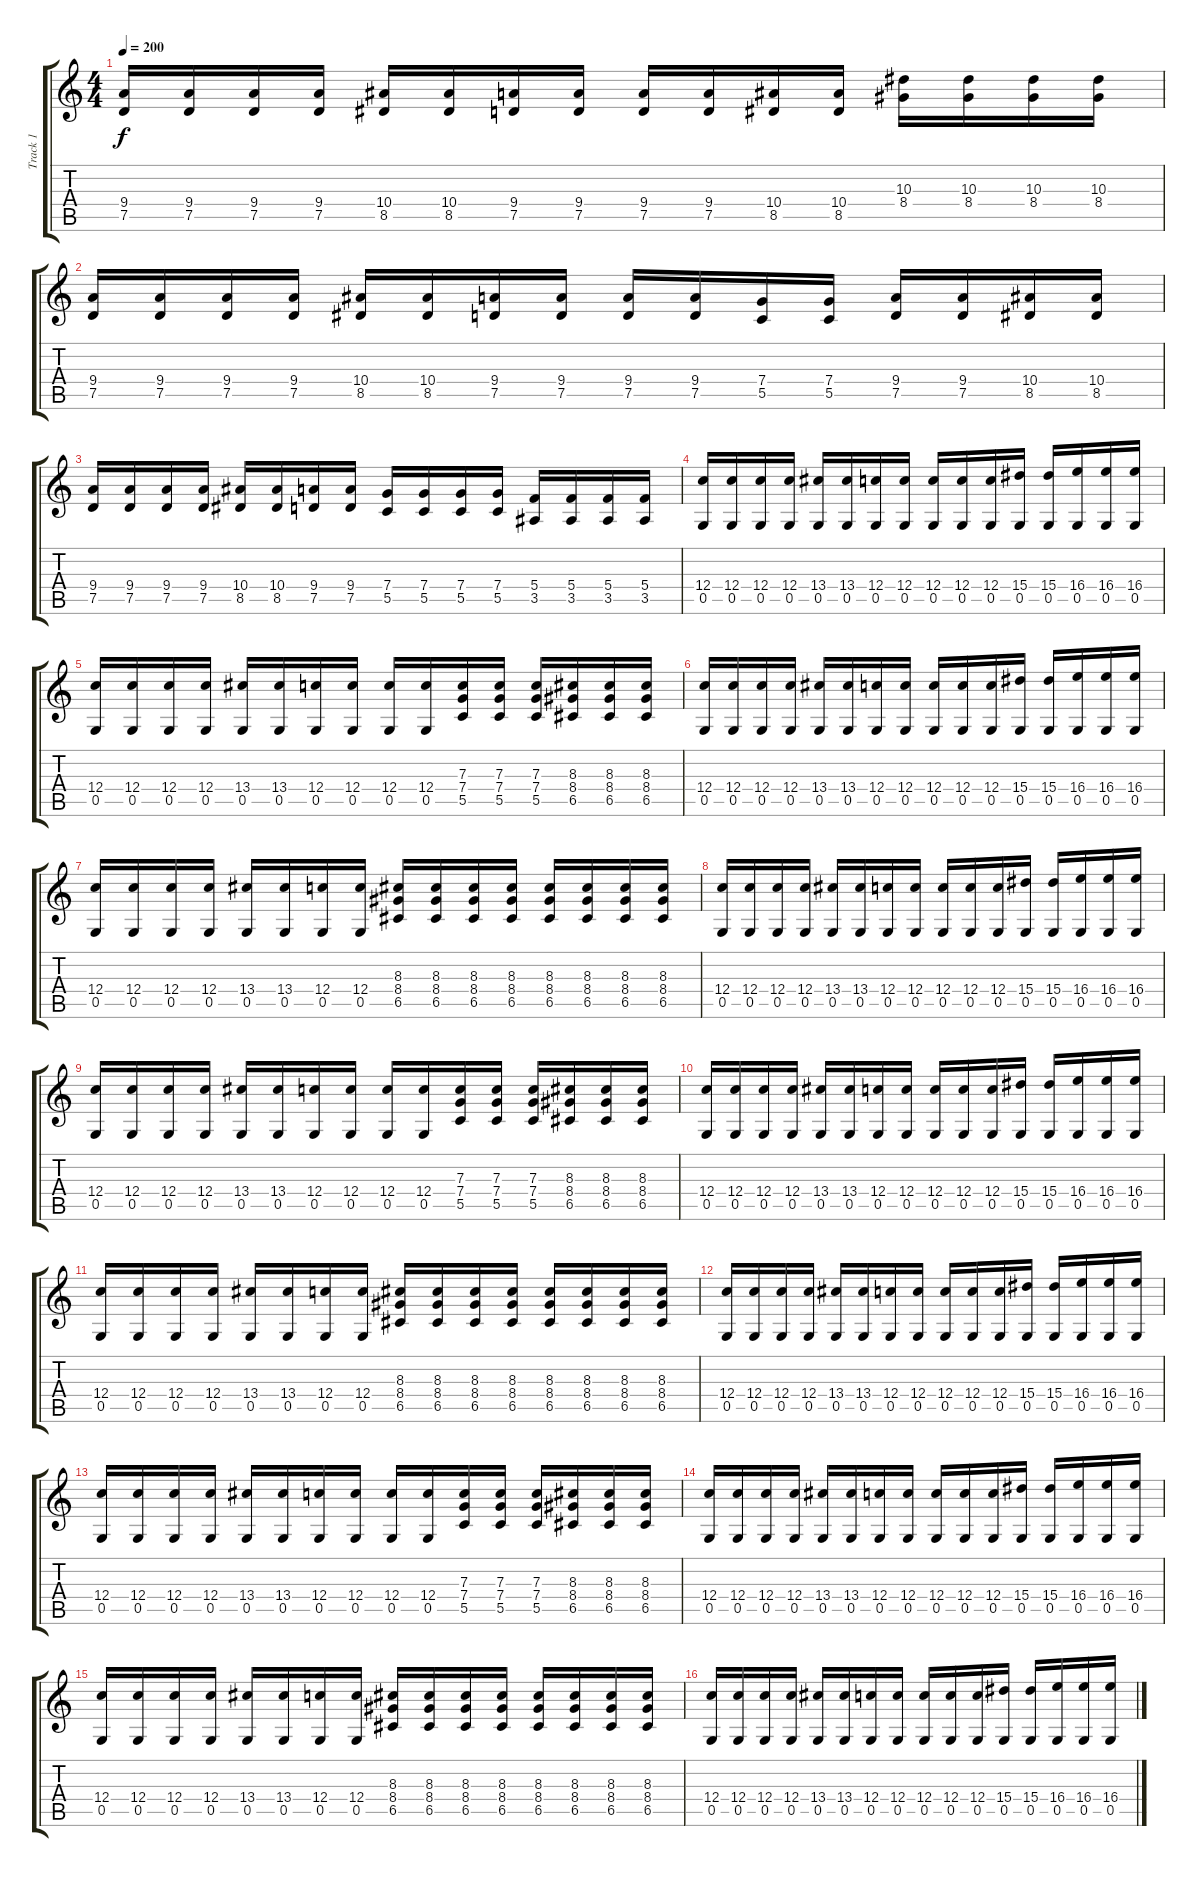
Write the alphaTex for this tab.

\track ("Track 1" "Track 1") {instrument distortionguitar}
\staff {score tabs}
\tuning (D4 A3 F3 C3 G2 D2) {hide}
\ts (4 4)
\tempo 200
\clef g2
\ks c
(9.4 7.5).16{dy f} (9.4 7.5).16 (9.4 7.5).16 (9.4 7.5).16 (10.4 8.5).16 (10.4 8.5).16 (9.4 7.5).16 (9.4 7.5).16 (9.4 7.5).16 (9.4 7.5).16 (10.4 8.5).16 (10.4 8.5).16 (10.3 8.4).16 (10.3 8.4).16 (10.3 8.4).16 (10.3 8.4).16 |
(9.4 7.5).16 (9.4 7.5).16 (9.4 7.5).16 (9.4 7.5).16 (10.4 8.5).16 (10.4 8.5).16 (9.4 7.5).16 (9.4 7.5).16 (9.4 7.5).16 (9.4 7.5).16 (7.4 5.5).16 (7.4 5.5).16 (9.4 7.5).16 (9.4 7.5).16 (10.4 8.5).16 (10.4 8.5).16 |
(9.4 7.5).16 (9.4 7.5).16 (9.4 7.5).16 (9.4 7.5).16 (10.4 8.5).16 (10.4 8.5).16 (9.4 7.5).16 (9.4 7.5).16 (7.4 5.5).16 (7.4 5.5).16 (7.4 5.5).16 (7.4 5.5).16 (5.4 3.5).16 (5.4 3.5).16 (5.4 3.5).16 (5.4 3.5).16 |
(12.4 0.5).16 (12.4 0.5).16 (12.4 0.5).16 (12.4 0.5).16 (13.4 0.5).16 (13.4 0.5).16 (12.4 0.5).16 (12.4 0.5).16 (12.4 0.5).16 (12.4 0.5).16 (12.4 0.5).16 (15.4 0.5).16 (15.4 0.5).16 (16.4 0.5).16 (16.4 0.5).16 (16.4 0.5).16 |
(12.4 0.5).16 (12.4 0.5).16 (12.4 0.5).16 (12.4 0.5).16 (13.4 0.5).16 (13.4 0.5).16 (12.4 0.5).16 (12.4 0.5).16 (12.4 0.5).16 (12.4 0.5).16 (7.3 7.4 5.5).16 (7.3 7.4 5.5).16 (7.3 7.4 5.5).16 (8.3 8.4 6.5).16 (8.3 8.4 6.5).16 (8.3 8.4 6.5).16 |
(12.4 0.5).16 (12.4 0.5).16 (12.4 0.5).16 (12.4 0.5).16 (13.4 0.5).16 (13.4 0.5).16 (12.4 0.5).16 (12.4 0.5).16 (12.4 0.5).16 (12.4 0.5).16 (12.4 0.5).16 (15.4 0.5).16 (15.4 0.5).16 (16.4 0.5).16 (16.4 0.5).16 (16.4 0.5).16 |
(12.4 0.5).16 (12.4 0.5).16 (12.4 0.5).16 (12.4 0.5).16 (13.4 0.5).16 (13.4 0.5).16 (12.4 0.5).16 (12.4 0.5).16 (8.3 8.4 6.5).16 (8.3 8.4 6.5).16 (8.3 8.4 6.5).16 (8.3 8.4 6.5).16 (8.3 8.4 6.5).16 (8.3 8.4 6.5).16 (8.3 8.4 6.5).16 (8.3 8.4 6.5).16 |
(12.4 0.5).16 (12.4 0.5).16 (12.4 0.5).16 (12.4 0.5).16 (13.4 0.5).16 (13.4 0.5).16 (12.4 0.5).16 (12.4 0.5).16 (12.4 0.5).16 (12.4 0.5).16 (12.4 0.5).16 (15.4 0.5).16 (15.4 0.5).16 (16.4 0.5).16 (16.4 0.5).16 (16.4 0.5).16 |
(12.4 0.5).16 (12.4 0.5).16 (12.4 0.5).16 (12.4 0.5).16 (13.4 0.5).16 (13.4 0.5).16 (12.4 0.5).16 (12.4 0.5).16 (12.4 0.5).16 (12.4 0.5).16 (7.3 7.4 5.5).16 (7.3 7.4 5.5).16 (7.3 7.4 5.5).16 (8.3 8.4 6.5).16 (8.3 8.4 6.5).16 (8.3 8.4 6.5).16 |
(12.4 0.5).16 (12.4 0.5).16 (12.4 0.5).16 (12.4 0.5).16 (13.4 0.5).16 (13.4 0.5).16 (12.4 0.5).16 (12.4 0.5).16 (12.4 0.5).16 (12.4 0.5).16 (12.4 0.5).16 (15.4 0.5).16 (15.4 0.5).16 (16.4 0.5).16 (16.4 0.5).16 (16.4 0.5).16 |
(12.4 0.5).16 (12.4 0.5).16 (12.4 0.5).16 (12.4 0.5).16 (13.4 0.5).16 (13.4 0.5).16 (12.4 0.5).16 (12.4 0.5).16 (8.3 8.4 6.5).16 (8.3 8.4 6.5).16 (8.3 8.4 6.5).16 (8.3 8.4 6.5).16 (8.3 8.4 6.5).16 (8.3 8.4 6.5).16 (8.3 8.4 6.5).16 (8.3 8.4 6.5).16 |
(12.4 0.5).16 (12.4 0.5).16 (12.4 0.5).16 (12.4 0.5).16 (13.4 0.5).16 (13.4 0.5).16 (12.4 0.5).16 (12.4 0.5).16 (12.4 0.5).16 (12.4 0.5).16 (12.4 0.5).16 (15.4 0.5).16 (15.4 0.5).16 (16.4 0.5).16 (16.4 0.5).16 (16.4 0.5).16 |
(12.4 0.5).16 (12.4 0.5).16 (12.4 0.5).16 (12.4 0.5).16 (13.4 0.5).16 (13.4 0.5).16 (12.4 0.5).16 (12.4 0.5).16 (12.4 0.5).16 (12.4 0.5).16 (7.3 7.4 5.5).16 (7.3 7.4 5.5).16 (7.3 7.4 5.5).16 (8.3 8.4 6.5).16 (8.3 8.4 6.5).16 (8.3 8.4 6.5).16 |
(12.4 0.5).16 (12.4 0.5).16 (12.4 0.5).16 (12.4 0.5).16 (13.4 0.5).16 (13.4 0.5).16 (12.4 0.5).16 (12.4 0.5).16 (12.4 0.5).16 (12.4 0.5).16 (12.4 0.5).16 (15.4 0.5).16 (15.4 0.5).16 (16.4 0.5).16 (16.4 0.5).16 (16.4 0.5).16 |
(12.4 0.5).16 (12.4 0.5).16 (12.4 0.5).16 (12.4 0.5).16 (13.4 0.5).16 (13.4 0.5).16 (12.4 0.5).16 (12.4 0.5).16 (8.3 8.4 6.5).16 (8.3 8.4 6.5).16 (8.3 8.4 6.5).16 (8.3 8.4 6.5).16 (8.3 8.4 6.5).16 (8.3 8.4 6.5).16 (8.3 8.4 6.5).16 (8.3 8.4 6.5).16 |
(12.4 0.5).16 (12.4 0.5).16 (12.4 0.5).16 (12.4 0.5).16 (13.4 0.5).16 (13.4 0.5).16 (12.4 0.5).16 (12.4 0.5).16 (12.4 0.5).16 (12.4 0.5).16 (12.4 0.5).16 (15.4 0.5).16 (15.4 0.5).16 (16.4 0.5).16 (16.4 0.5).16 (16.4 0.5).16
